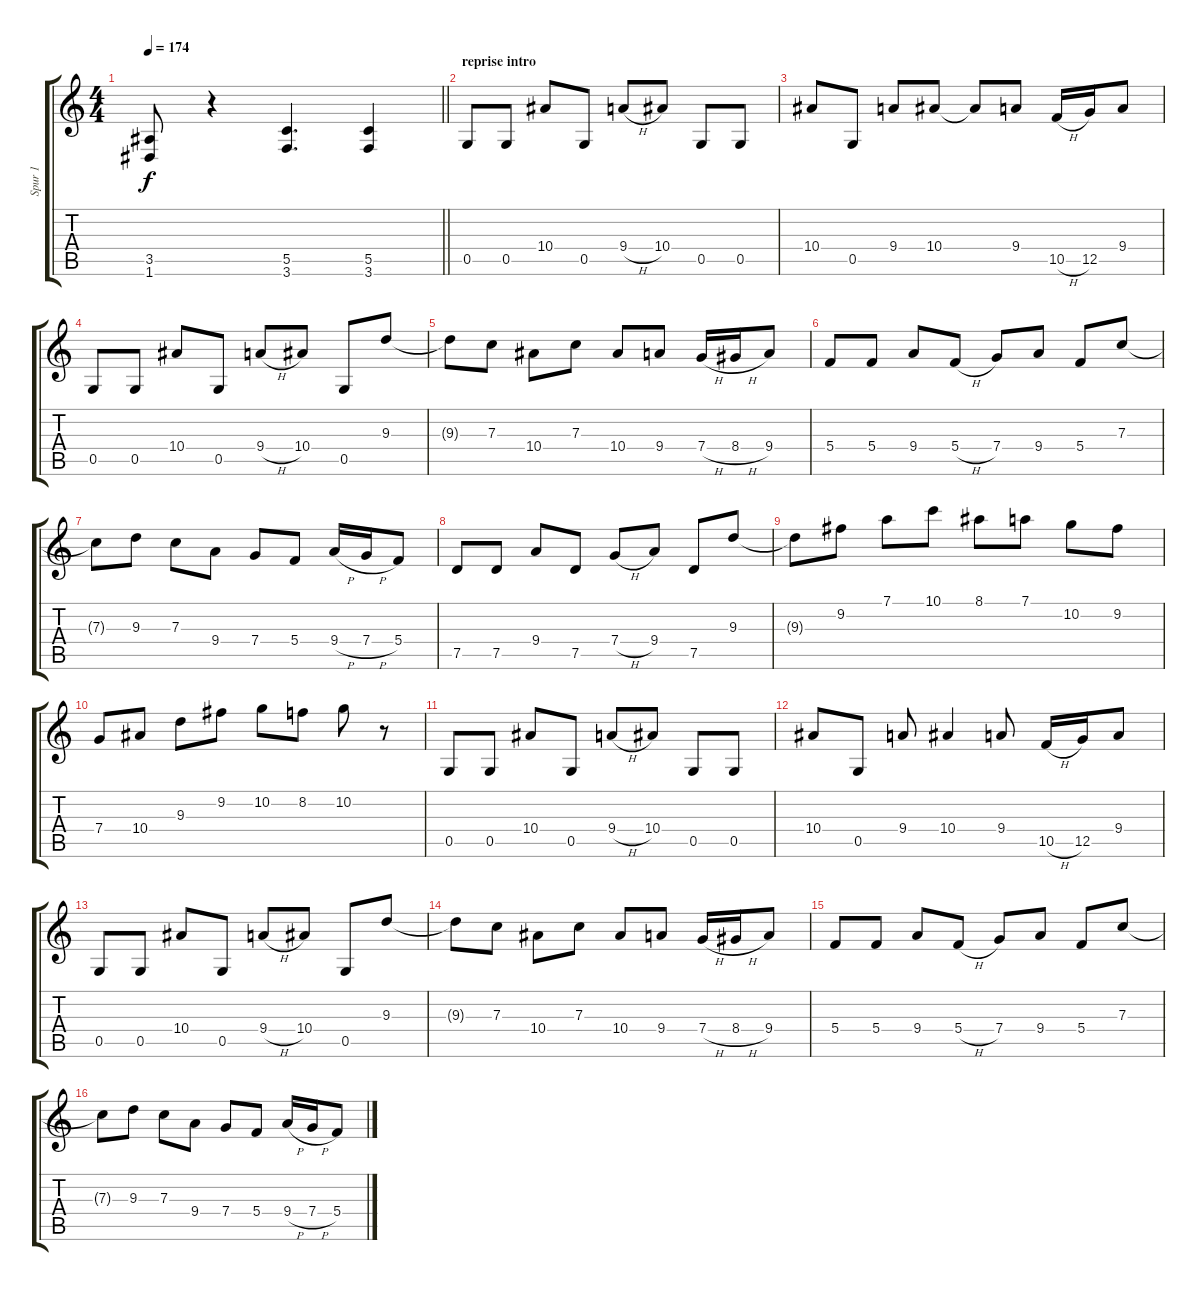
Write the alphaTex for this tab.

\track ("Spur 1" "Spur 1") {instrument overdrivenguitar}
\staff {score tabs}
\tuning (D4 A3 F3 C3 G2 D2) {hide}
\ts (4 4)
\tempo 174
\clef g2
\barLineRight lightlight
\ks c
(3.5 1.6).8{dy f} r.4 (5.5 3.6).4{d} (5.5 3.6).4 |
\section ("" "reprise intro")
0.5.8 0.5.8 10.4.8 0.5.8 9.4{h}.8 10.4.8 0.5.8 0.5.8 |
10.4.8 0.5.8 9.4.8 10.4.8 10.4{t}.8 9.4.8 10.5{h}.16 12.5.16 9.4.8 |
0.5.8 0.5.8 10.4.8 0.5.8 9.4{h}.8 10.4.8 0.5.8 9.3.8 |
9.3{t}.8 7.3.8 10.4.8 7.3.8 10.4.8 9.4.8 7.4{h}.16 8.4{h}.16 9.4.8 |
5.4.8 5.4.8 9.4.8 5.4{h}.8 7.4.8 9.4.8 5.4.8 7.3.8 |
7.3{t}.8 9.3.8 7.3.8 9.4.8 7.4.8 5.4.8 9.4{h}.16 7.4{h}.16 5.4.8 |
7.5.8 7.5.8 9.4.8 7.5.8 7.4{h}.8 9.4.8 7.5.8 9.3.8 |
9.3{t}.8 9.2.8 7.1.8 10.1.8 8.1.8 7.1.8 10.2.8 9.2.8 |
7.4.8 10.4.8 9.3.8 9.2.8 10.2.8 8.2.8 10.2.8 r.8 |
0.5.8 0.5.8 10.4.8 0.5.8 9.4{h}.8 10.4.8 0.5.8 0.5.8 |
10.4.8 0.5.8 9.4.8 10.4.4 9.4.8 10.5{h}.16 12.5.16 9.4.8 |
0.5.8 0.5.8 10.4.8 0.5.8 9.4{h}.8 10.4.8 0.5.8 9.3.8 |
9.3{t}.8 7.3.8 10.4.8 7.3.8 10.4.8 9.4.8 7.4{h}.16 8.4{h}.16 9.4.8 |
5.4.8 5.4.8 9.4.8 5.4{h}.8 7.4.8 9.4.8 5.4.8 7.3.8 |
7.3{t}.8 9.3.8 7.3.8 9.4.8 7.4.8 5.4.8 9.4{h}.16 7.4{h}.16 5.4.8
